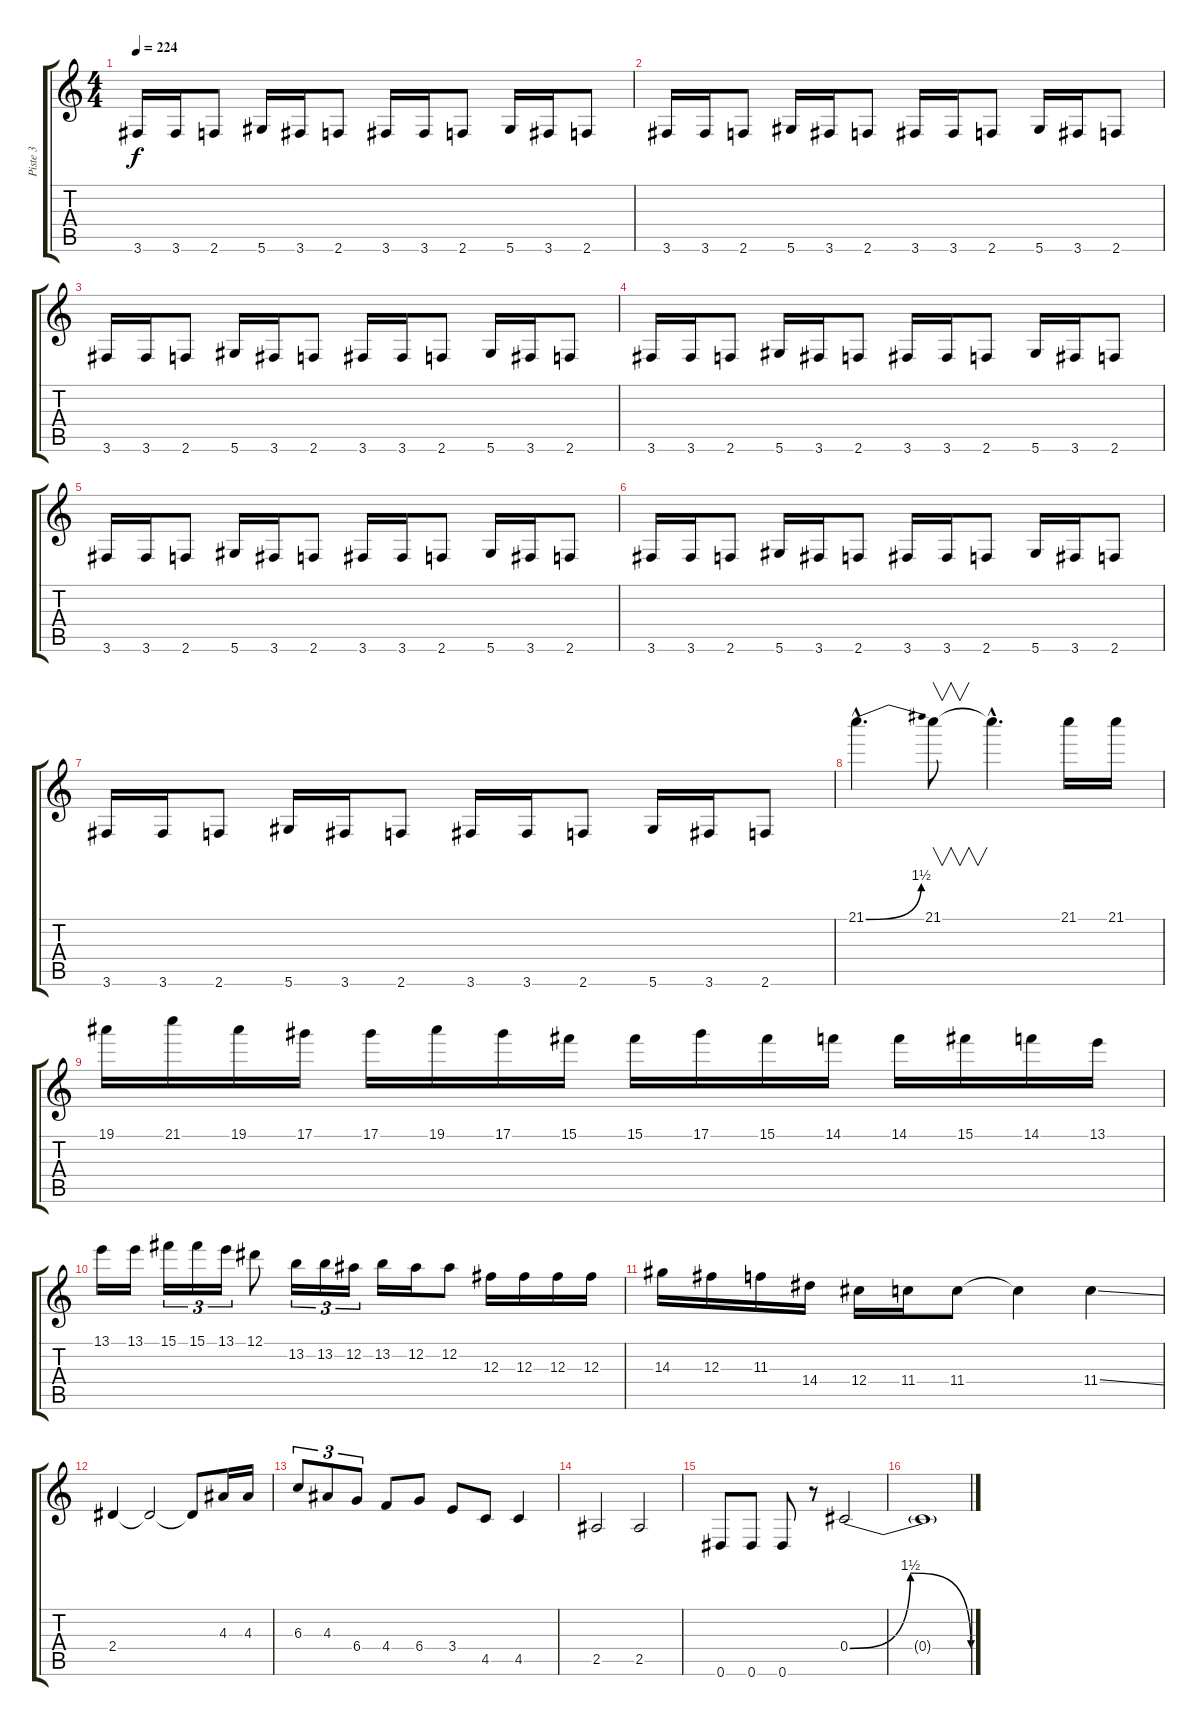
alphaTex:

\track ("Piste 3" "Piste 3") {instrument distortionguitar}
\staff {score tabs}
\tuning (Eb4 Bb3 Gb3 Db3 Ab2 Eb2) {hide}
\ts (4 4)
\tempo 224
\clef g2
\ks c
3.6.16{dy f} 3.6.16 2.6.8 5.6.16 3.6.16 2.6.8 3.6.16 3.6.16 2.6.8 5.6.16 3.6.16 2.6.8 |
3.6.16 3.6.16 2.6.8 5.6.16 3.6.16 2.6.8 3.6.16 3.6.16 2.6.8 5.6.16 3.6.16 2.6.8 |
3.6.16 3.6.16 2.6.8 5.6.16 3.6.16 2.6.8 3.6.16 3.6.16 2.6.8 5.6.16 3.6.16 2.6.8 |
3.6.16 3.6.16 2.6.8 5.6.16 3.6.16 2.6.8 3.6.16 3.6.16 2.6.8 5.6.16 3.6.16 2.6.8 |
3.6.16 3.6.16 2.6.8 5.6.16 3.6.16 2.6.8 3.6.16 3.6.16 2.6.8 5.6.16 3.6.16 2.6.8 |
3.6.16 3.6.16 2.6.8 5.6.16 3.6.16 2.6.8 3.6.16 3.6.16 2.6.8 5.6.16 3.6.16 2.6.8 |
3.6.16 3.6.16 2.6.8 5.6.16 3.6.16 2.6.8 3.6.16 3.6.16 2.6.8 5.6.16 3.6.16 2.6.8 |
21.1{be (bend 0 0 60 6) hac}.4{d volume 16} 21.1.8{v} 21.1{hac t}.4{d} 21.1.16 21.1.16 |
19.1.16 21.1.16 19.1.16 17.1.16 17.1.16 19.1.16 17.1.16 15.1.16 15.1.16 17.1.16 15.1.16 14.1.16 14.1.16 15.1.16 14.1.16 13.1.16 |
13.1.16 13.1.16 15.1.16{tu (3 2)} 15.1.16{tu (3 2)} 13.1.16{tu (3 2)} 12.1.8 13.2.16{tu (3 2)} 13.2.16{tu (3 2)} 12.2.16{tu (3 2)} 13.2.16 12.2.16 12.2.8 12.3.16 12.3.16 12.3.16 12.3.16 |
14.3.16 12.3.16 11.3.16 14.4.16 12.4.16 11.4.16 11.4.8 11.4{t}.4 11.4{ss}.4 |
2.4.4 2.4{t}.2 2.4{t}.8 4.3.16 4.3.16 |
6.3.8{tu (3 2)} 4.3.8{tu (3 2)} 6.4.8{tu (3 2)} 4.4.8 6.4.8 3.4.8 4.5.8 4.5.4 |
2.5.2 2.5.2 |
0.6.8 0.6.8 0.6.8 r.8 0.4{be (bendrelease 0 0 15 6 15 6 60 0)}.2 |
0.4{t}.1
